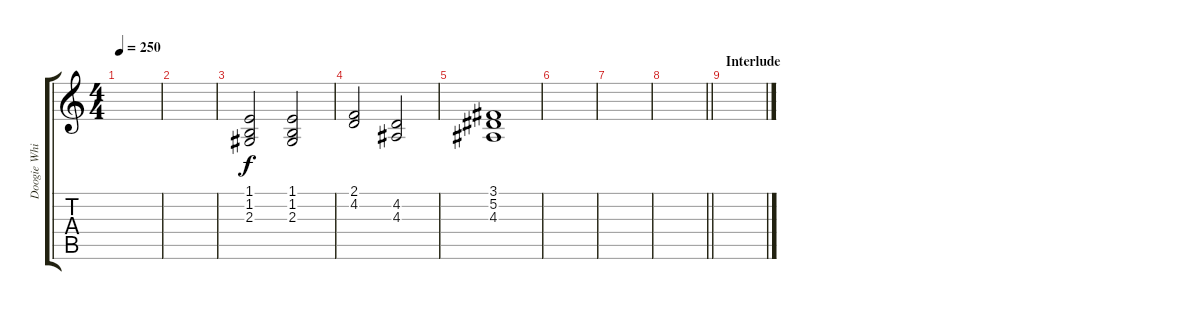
\track ("Doogie White" "Doogie Whi") {instrument lead2sawtooth}
\staff {score tabs}
\tuning (Eb4 Bb3 Gb3 Db3 Ab2 Eb2) {hide}
\ts (4 4)
\tempo 250
\clef g2
\ks c
|
|
(1.1 1.2 2.3).2 (1.1 1.2 2.3).2 |
(2.1 4.2).2 (4.2 4.3).2 |
(3.1 5.2 4.3).1 |
|
|
\barLineRight lightlight
|
\section ("" "Interlude")
